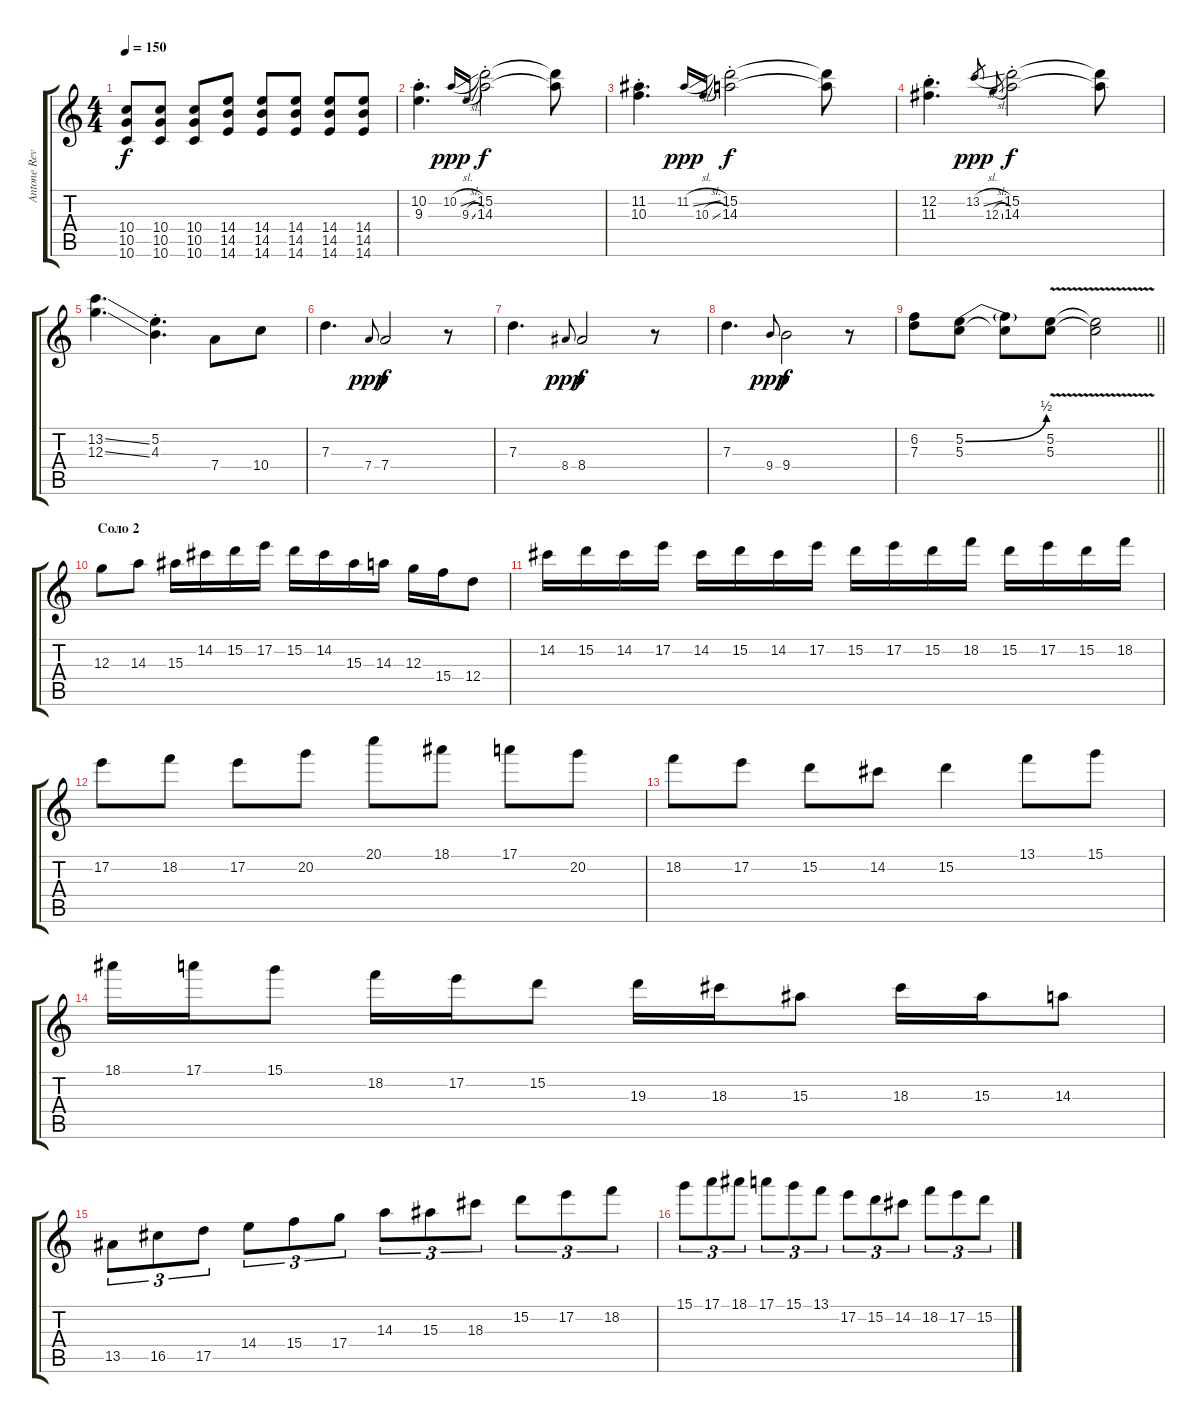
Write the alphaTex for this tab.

\track ("Antone Revenson" "Antone Rev") {instrument distortionguitar}
\staff {score tabs}
\tuning (E4 B3 G3 D3 A2 D2) {hide}
\ts (4 4)
\tempo 150
\clef g2
\ks c
(10.4 10.5 10.6).8{dy f} (10.4 10.5 10.6).8 (10.4 10.5 10.6).8 (14.4 14.5 14.6).8 (14.4 14.5 14.6).8 (14.4 14.5 14.6).8 (14.4 14.5 14.6).8 (14.4 14.5 14.6).8 |
(10.2{st} 9.3{st}).4{d} 10.2{sl}.16{gr onbeat dy ppp} 9.3{sl}.16{gr onbeat} (15.2{st} 14.3{st}).2{dy f} (15.2{t} 14.3{t}).8 |
(11.2{st} 10.3{st}).4{d} 11.2{sl}.16{gr onbeat dy ppp} 10.3{sl}.16{gr onbeat} (15.2{st} 14.3{st}).2{dy f} (15.2{t} 14.3{t}).8 |
(12.2{st} 11.3{st}).4{d} 13.2{sl}.16{gr dy ppp} 12.3{sl}.16{gr onbeat} (15.2{st} 14.3{st}).2{dy f} (15.2{t} 14.3{t}).8 |
(13.2{ss} 12.3{ss}).4{d} (5.2{st} 4.3{st}).4{d} 7.4.8 10.4.8 |
7.3.4{d} 7.4.8{gr onbeat dy ppp} 7.4.2{dy f} r.8 |
7.3.4{d} 8.4.8{gr onbeat dy ppp} 8.4.2{dy f} r.8 |
7.3.4{d} 9.4.8{gr onbeat dy ppp} 9.4.2{dy f} r.8 |
\barLineRight lightlight
(6.2 7.3).8 (5.2{be (bend 0 0 60 2)} 5.3).8 (5.2{t} 5.3{t}).8 (5.2{v} 5.3{v}).8 (5.2{t} 5.3{t}).2 |
\section ("" " Соло 2")
12.3.8{volume 16} 14.3.8 15.3.16 14.2.16 15.2.16 17.2.16 15.2.16 14.2.16 15.3.16 14.3.16 12.3.16 15.4.16 12.4.8 |
14.2.16 15.2.16 14.2.16 17.2.16 14.2.16 15.2.16 14.2.16 17.2.16 15.2.16 17.2.16 15.2.16 18.2.16 15.2.16 17.2.16 15.2.16 18.2.16 |
17.2.8 18.2.8 17.2.8 20.2.8 20.1.8 18.1.8 17.1.8 20.2.8 |
18.2.8 17.2.8 15.2.8 14.2.8 15.2.4 13.1.8 15.1.8 |
18.1.16 17.1.16 15.1.8 18.2.16 17.2.16 15.2.8 19.3.16 18.3.16 15.3.8 18.3.16 15.3.16 14.3.8 |
13.5.8{tu (3 2)} 16.5.8{tu (3 2)} 17.5.8{tu (3 2)} 14.4.8{tu (3 2)} 15.4.8{tu (3 2)} 17.4.8{tu (3 2)} 14.3.8{tu (3 2)} 15.3.8{tu (3 2)} 18.3.8{tu (3 2)} 15.2.8{tu (3 2)} 17.2.8{tu (3 2)} 18.2.8{tu (3 2)} |
15.1.8{tu (3 2)} 17.1.8{tu (3 2)} 18.1.8{tu (3 2)} 17.1.8{tu (3 2)} 15.1.8{tu (3 2)} 13.1.8{tu (3 2)} 17.2.8{tu (3 2)} 15.2.8{tu (3 2)} 14.2.8{tu (3 2)} 18.2.8{tu (3 2)} 17.2.8{tu (3 2)} 15.2.8{tu (3 2)}
